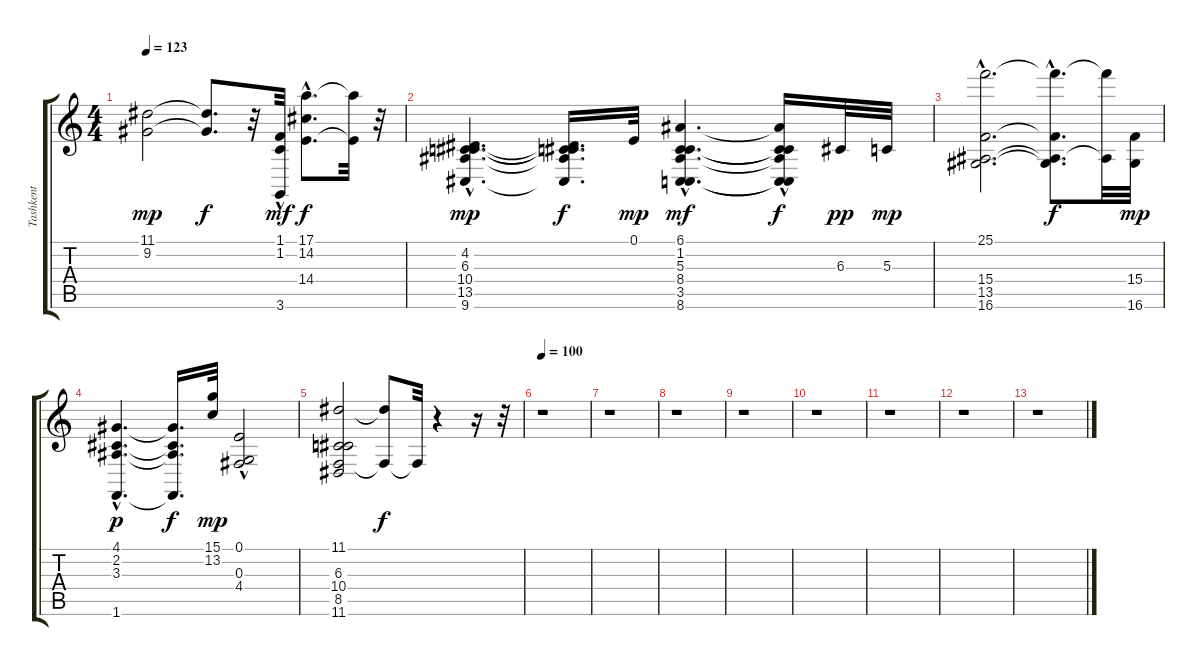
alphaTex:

\track ("Tashkent" "Tashkent") {instrument stringensemble1}
\staff {score tabs}
\tuning (E4 B3 G3 D3 A2 E2) {hide}
\ts (4 4)
\tempo 123
\clef g2
\ks c
(11.1 9.2).2{dy mp} (11.1{t} 9.2{t}).8{d dy f} r.32 (1.1{hac} 1.2 3.6{hac}).32{dy mf} (17.1{hac} 14.2{hac} 14.4{hac}).8{d dy f} (17.1{t} 14.4{t}).32 r.32 |
(4.2{hac} 6.3{hac} 10.4{hac} 13.5{hac} 9.6{hac}).4{d dy mp} (4.2{t} 6.3{t} 10.4{t} 13.5{t} 9.6{t}).16{d dy f} 0.1.32{dy mp} (6.1{hac} 1.2{hac} 5.3{hac} 8.4{hac} 3.5{hac} 8.6{hac}).4{d dy mf} (6.1{t} 1.2{t} 5.3{hac t} 8.4{t} 3.5{t} 8.6{hac t}).16{dy f} 6.3.32{dy pp} 5.3.32{dy mp} |
(25.1{hac} 15.4{hac} 13.5{hac} 16.6{hac}).2{d} (25.1{hac t} 15.4{hac t} 13.5{hac t} 16.6{hac t}).8{d dy f} (25.1{t} 13.5{t}).32 (15.4 16.6).32{dy mp} |
(4.1{hac} 2.2{hac} 3.3{hac} 1.6{hac}).4{d dy p} (4.1{t} 2.2{t} 3.3{t} 1.6{t}).16{d dy f} (15.1 13.2).32{dy mp} (0.1 0.3{hac} 4.4{hac}).2 |
(11.1 6.3 10.4 8.5 11.6).2 (11.1{t} 8.5{t}).8{dy f} 8.5{t}.32 r.4 r.16 r.32 |
\tempo 100
r.1 |
r.1 |
r.1 |
r.1 |
r.1 |
r.1 |
r.1 |
r.1
